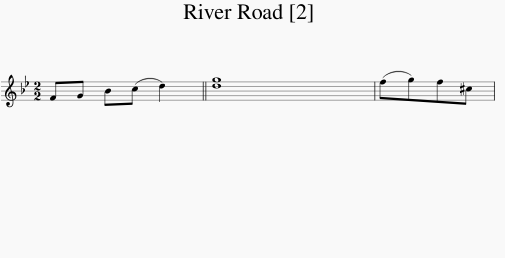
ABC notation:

X:1
L:1/8
M:2/2
I:linebreak $
K:Bb
V:1 treble
V:1
 FG B(c d2) || [dg]8 | (fg)f^c | %3
